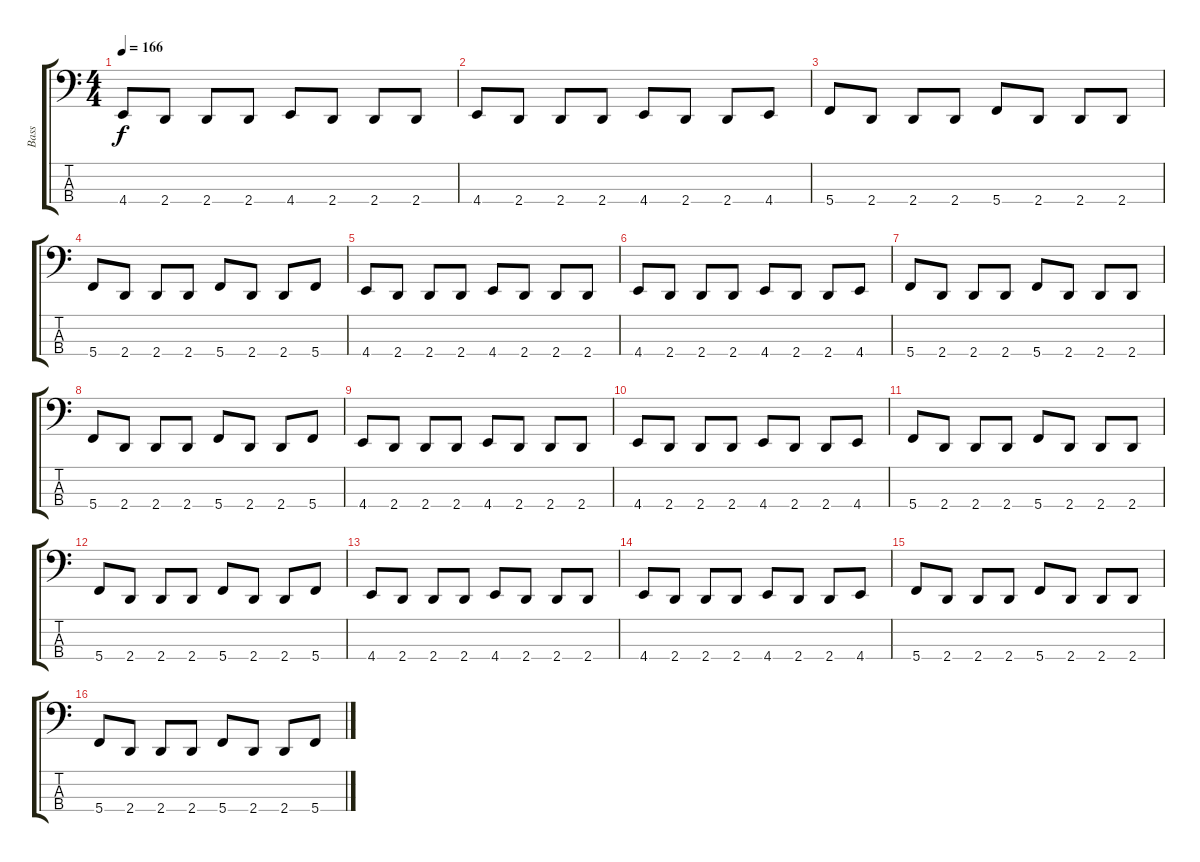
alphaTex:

\track ("Bass" "Bass") {instrument electricbassfinger}
\staff {score tabs}
\tuning (F2 C2 G1 C1) {hide}
\ts (4 4)
\tempo 166
\clef f4
\ks c
4.4.8{dy f} 2.4.8 2.4.8 2.4.8 4.4.8 2.4.8 2.4.8 2.4.8 |
4.4.8 2.4.8 2.4.8 2.4.8 4.4.8 2.4.8 2.4.8 4.4.8 |
5.4.8 2.4.8 2.4.8 2.4.8 5.4.8 2.4.8 2.4.8 2.4.8 |
5.4.8 2.4.8 2.4.8 2.4.8 5.4.8 2.4.8 2.4.8 5.4.8 |
4.4.8 2.4.8 2.4.8 2.4.8 4.4.8 2.4.8 2.4.8 2.4.8 |
4.4.8 2.4.8 2.4.8 2.4.8 4.4.8 2.4.8 2.4.8 4.4.8 |
5.4.8 2.4.8 2.4.8 2.4.8 5.4.8 2.4.8 2.4.8 2.4.8 |
5.4.8 2.4.8 2.4.8 2.4.8 5.4.8 2.4.8 2.4.8 5.4.8 |
4.4.8 2.4.8 2.4.8 2.4.8 4.4.8 2.4.8 2.4.8 2.4.8 |
4.4.8 2.4.8 2.4.8 2.4.8 4.4.8 2.4.8 2.4.8 4.4.8 |
5.4.8 2.4.8 2.4.8 2.4.8 5.4.8 2.4.8 2.4.8 2.4.8 |
5.4.8 2.4.8 2.4.8 2.4.8 5.4.8 2.4.8 2.4.8 5.4.8 |
4.4.8 2.4.8 2.4.8 2.4.8 4.4.8 2.4.8 2.4.8 2.4.8 |
4.4.8 2.4.8 2.4.8 2.4.8 4.4.8 2.4.8 2.4.8 4.4.8 |
5.4.8 2.4.8 2.4.8 2.4.8 5.4.8 2.4.8 2.4.8 2.4.8 |
5.4.8 2.4.8 2.4.8 2.4.8 5.4.8 2.4.8 2.4.8 5.4.8
